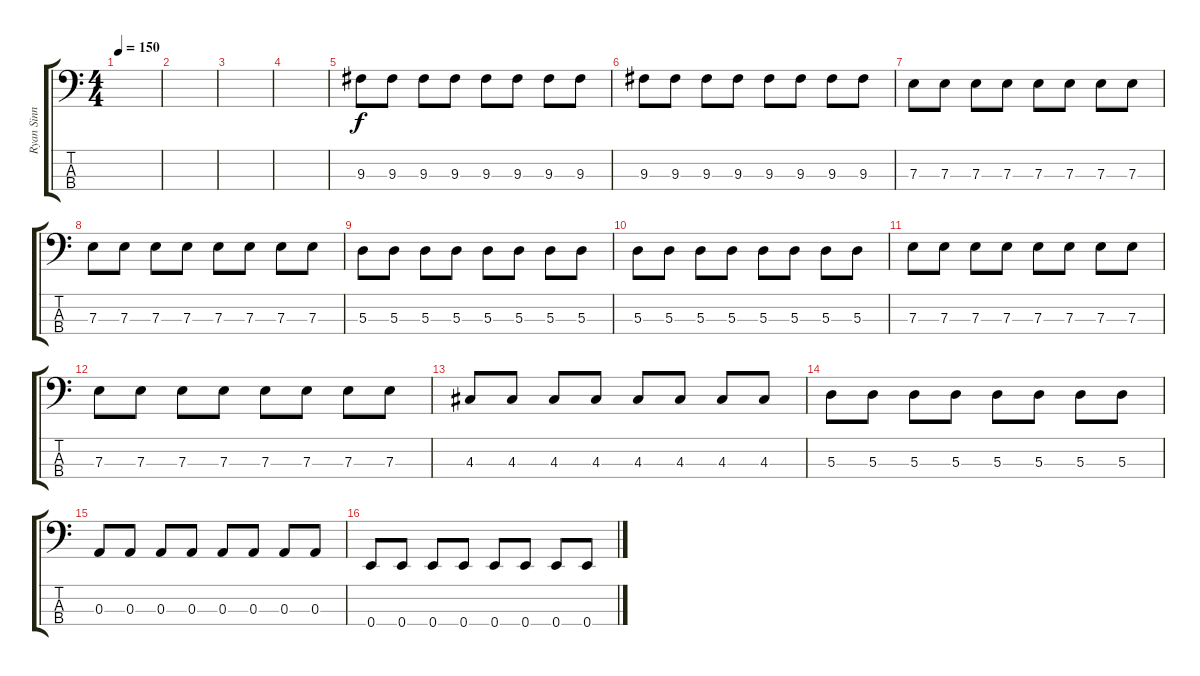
\track ("Ryan Sinn - Bass" "Ryan Sinn ") {instrument electricbassfinger}
\staff {score tabs}
\tuning (G2 D2 A1 E1) {hide}
\ts (4 4)
\tempo 150
\clef f4
\ks c
|
|
|
|
9.3.8 9.3.8 9.3.8 9.3.8 9.3.8 9.3.8 9.3.8 9.3.8 |
9.3.8 9.3.8 9.3.8 9.3.8 9.3.8 9.3.8 9.3.8 9.3.8 |
7.3.8 7.3.8 7.3.8 7.3.8 7.3.8 7.3.8 7.3.8 7.3.8 |
7.3.8 7.3.8 7.3.8 7.3.8 7.3.8 7.3.8 7.3.8 7.3.8 |
5.3.8 5.3.8 5.3.8 5.3.8 5.3.8 5.3.8 5.3.8 5.3.8 |
5.3.8 5.3.8 5.3.8 5.3.8 5.3.8 5.3.8 5.3.8 5.3.8 |
7.3.8 7.3.8 7.3.8 7.3.8 7.3.8 7.3.8 7.3.8 7.3.8 |
7.3.8 7.3.8 7.3.8 7.3.8 7.3.8 7.3.8 7.3.8 7.3.8 |
4.3.8 4.3.8 4.3.8 4.3.8 4.3.8 4.3.8 4.3.8 4.3.8 |
5.3.8 5.3.8 5.3.8 5.3.8 5.3.8 5.3.8 5.3.8 5.3.8 |
0.3.8 0.3.8 0.3.8 0.3.8 0.3.8 0.3.8 0.3.8 0.3.8 |
0.4.8 0.4.8 0.4.8 0.4.8 0.4.8 0.4.8 0.4.8 0.4.8
